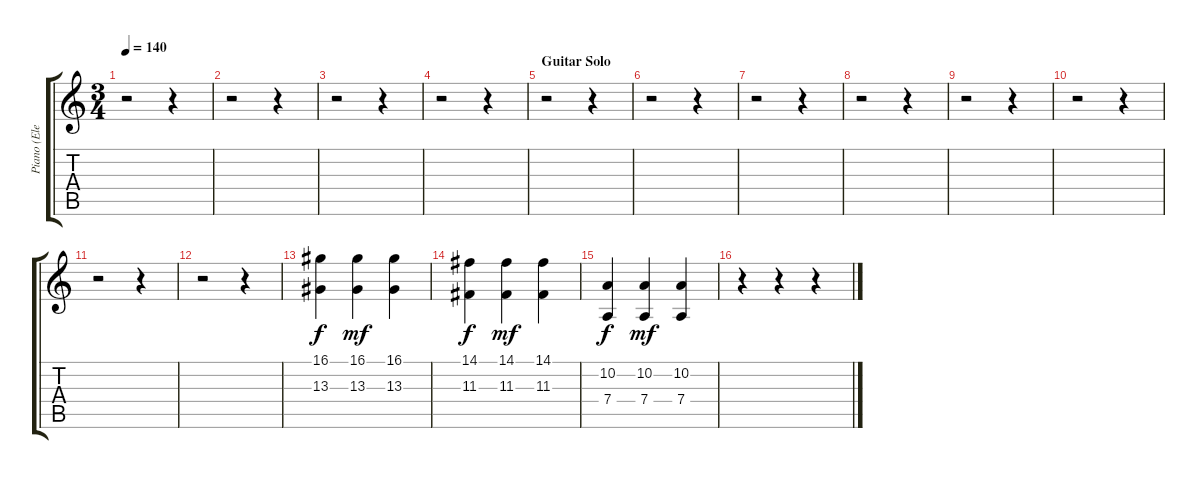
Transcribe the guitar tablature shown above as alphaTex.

\track ("Piano (Electric Grand)" "Piano (Ele") {instrument electricgrandpiano}
\staff {score tabs}
\tuning (E4 B3 G3 D3 A2 E2) {hide}
\ts (3 4)
\tempo 140
\clef g2
\ks c
r.2{dy f} r.4 |
r.2 r.4 |
r.2 r.4 |
r.2 r.4 |
\section ("" "Guitar Solo")
r.2 r.4 |
r.2 r.4 |
r.2 r.4 |
r.2 r.4 |
r.2 r.4 |
r.2 r.4 |
r.2 r.4 |
r.2 r.4 |
(16.1 13.3).4 (16.1 13.3).4{dy mf} (16.1 13.3).4 |
(14.1 11.3).4{dy f} (14.1 11.3).4{dy mf} (14.1 11.3).4 |
(10.2 7.4).4{dy f} (10.2 7.4).4{dy mf} (10.2 7.4).4 |
r.4 r.4 r.4
